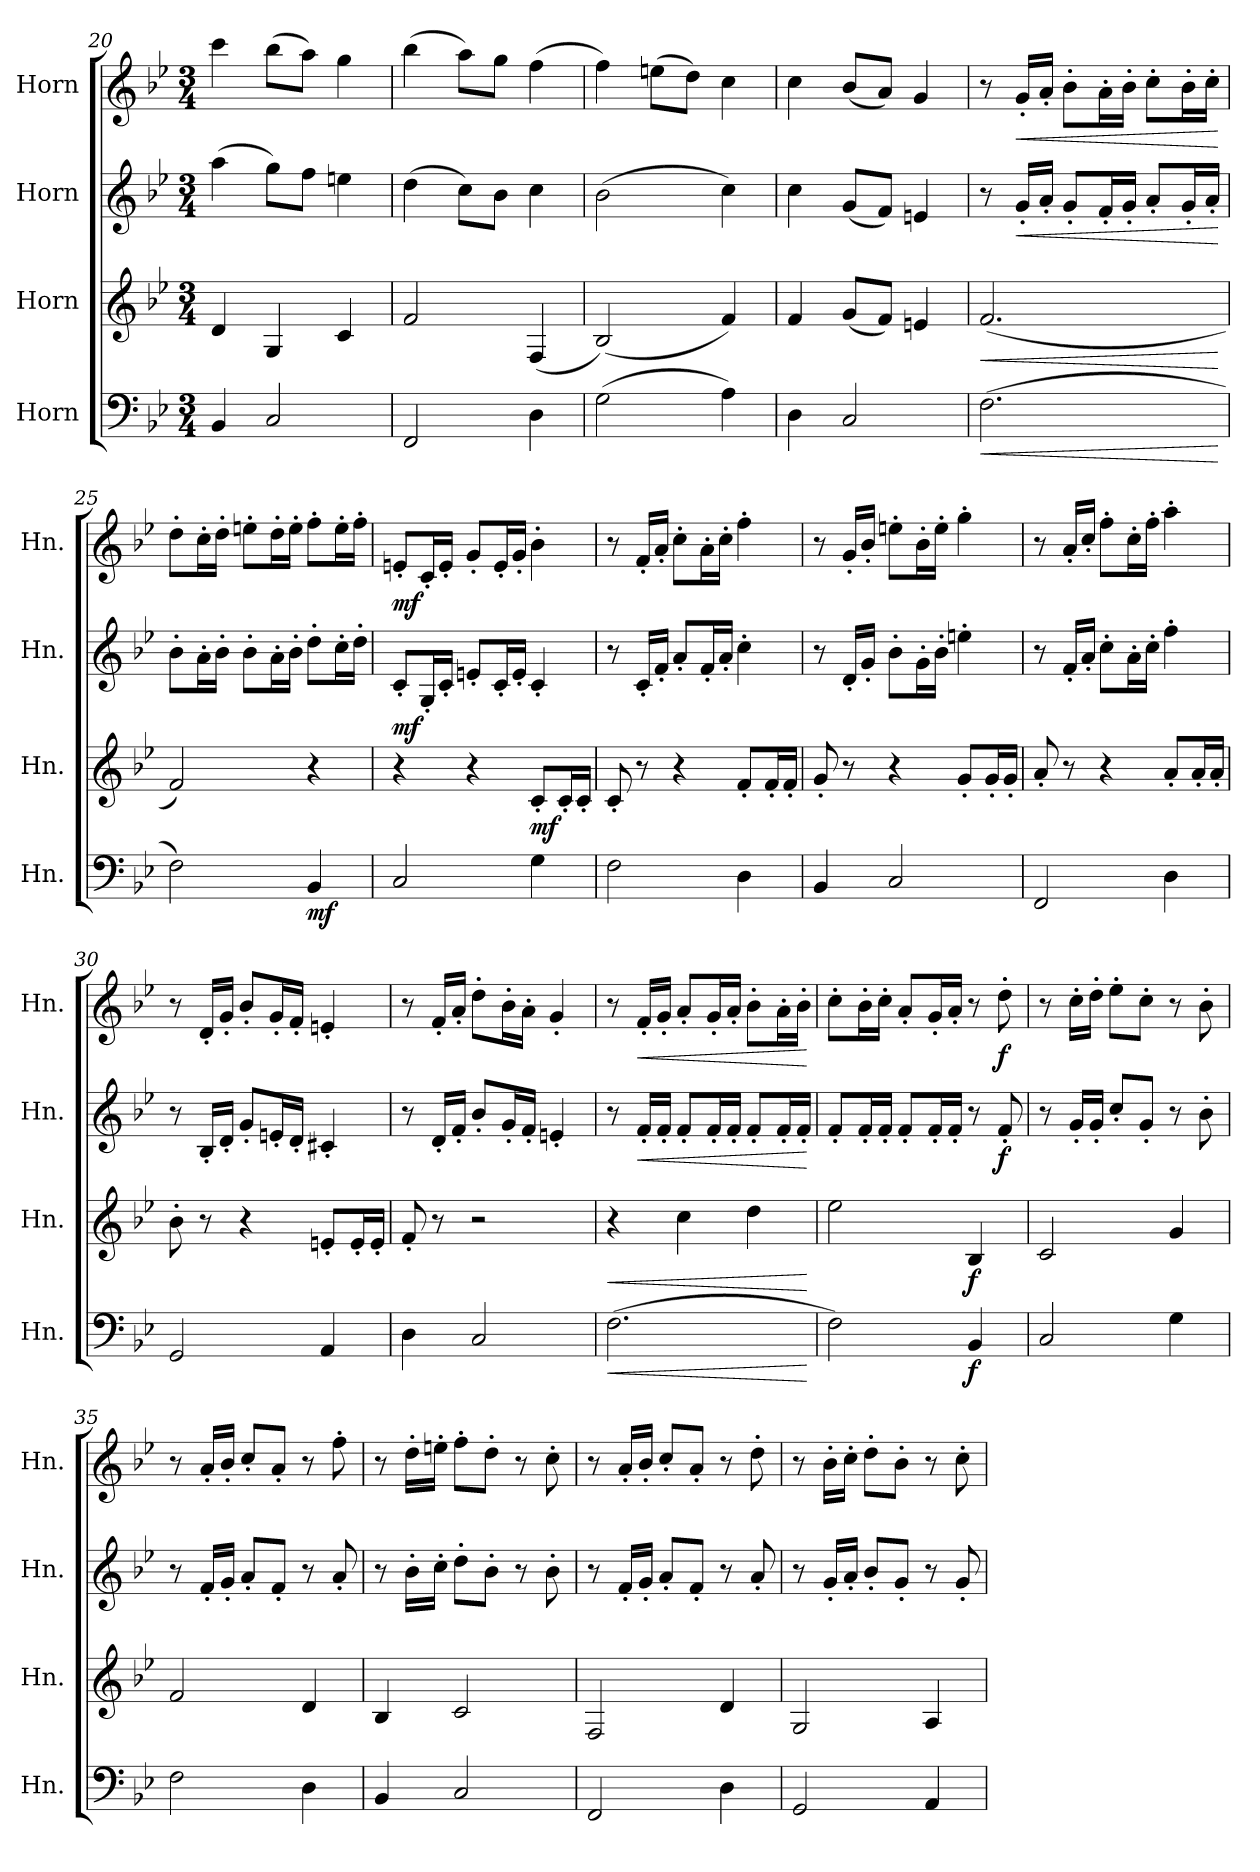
**kern	**dynam	**kern	**dynam	**kern	**dynam	**kern	**dynam
*part4	*part4	*part3	*part3	*part2	*part2	*part1	*part1
*staff4	*staff4	*staff3	*staff3	*staff2	*staff2	*staff1	*staff1
*I"Horn	*	*I"Horn	*	*I"Horn	*	*I"Horn	*
*I'Hn.	*	*I'Hn.	*	*I'Hn.	*	*I'Hn.	*
*clefF4	*	*clefG2	*	*clefG2	*	*clefG2	*
*ITrd4c7	*	*ITrd4c7	*	*ITrd4c7	*	*ITrd4c7	*
*k[b-e-a-]	*	*k[b-e-a-]	*	*k[b-e-a-]	*	*k[b-e-a-]	*
*E-:	*	*E-:	*	*E-:	*	*E-:	*
*M3/4	*	*M3/4	*	*M3/4	*	*M3/4	*
=20	=20	=20	=20	=20	=20	=20	=20
4EE-/	.	4G/	.	(4dd\	.	4ff\	.
2FF/	.	4C/	.	8cc\L)	.	(8ee-\L	.
.	.	.	.	8b-\J	.	8dd\J)	.
.	.	4F/	.	4an\	.	4cc\	.
=21	=21	=21	=21	=21	=21	=21	=21
2BBB-/	.	2B-/	.	(4g\	.	(4ee-\	.
.	.	.	.	8f\L)	.	8dd\L)	.
.	.	.	.	8e-\J	.	8cc\J	.
4GG\	.	(4BB-/	.	4f\	.	(4b-\	.
!!LO:PB:g=z
=22	=22	=22	=22	=22	=22	=22	=22
(2C\	.	(2E-/)	.	(2e-\	.	4b-\)	.
.	.	.	.	.	.	(8an\L	.
.	.	.	.	.	.	8g\J)	.
4D\)	.	4B-/)	.	4f\)	.	4f\	.
=23	=23	=23	=23	=23	=23	=23	=23
4GG\	.	4B-/	.	4f\	.	4f\	.
2FF/	.	(8c/L	.	(8c/L	.	(8e-/L	.
.	.	8B-/J)	.	8B-/J)	.	8d/J)	.
.	.	4An/	.	4An/	.	4c/	.
=24	=24	=24	=24	=24	=24	=24	=24
!	!LO:HP:b	!	!LO:HP:b	!	!	!	!
(2.BB-\	<	(2.B-/	<	8r	.	8r	.
!	!	!	!	!	!LO:HP:b	!	!LO:HP:b
.	.	.	.	16c'/LL	<	16c'/LL	<
.	.	.	.	16d'/JJ	.	16d'/JJ	.
.	.	.	.	8c'/L	.	8e-'\L	.
.	.	.	.	16B-'/L	.	16d'\L	.
.	.	.	.	16c'/JJ	.	16e-'\JJ	.
.	.	.	.	8d'/L	.	8f'\L	.
.	.	.	.	16c'/L	.	16e-'\L	.
.	.	.	.	16d'/JJ	.	16f'\JJ	.
.	[	.	[	.	[	.	[
=25	=25	=25	=25	=25	=25	=25	=25
2BB-\)	.	2B-/)	.	8e-'\L	.	8g'\L	.
.	.	.	.	16d'\L	.	16f'\L	.
.	.	.	.	16e-'\JJ	.	16g'\JJ	.
.	.	.	.	8e-'\L	.	8an'\L	.
.	.	.	.	16d'\L	.	16g'\L	.
.	.	.	.	16e-'\JJ	.	16a'\JJ	.
!	!LO:DY:b	!	!	!	!	!	!
4EE-/	mf	4r	.	8g'\L	.	8b-'\L	.
.	.	.	.	16f'\L	.	16a'\L	.
.	.	.	.	16g'\JJ	.	16b-'\JJ	.
=26	=26	=26	=26	=26	=26	=26	=26
!	!	!	!	!	!LO:DY:b	!	!LO:DY:b
2FF/	.	4r	.	8F'/L	mf	8An'/L	mf
.	.	.	.	16C'/L	.	16F'/L	.
.	.	.	.	16F'/JJ	.	16A'/JJ	.
.	.	4r	.	8An'/L	.	8c'/L	.
.	.	.	.	16F'/L	.	16A'/L	.
.	.	.	.	16A'/JJ	.	16c'/JJ	.
!	!	!	!LO:DY:b	!	!	!	!
4C\	.	8F'/L	mf	4F'/	.	4e-'\	.
.	.	16F'/L	.	.	.	.	.
.	.	16F'/JJ	.	.	.	.	.
!!LO:LB:g=z
=27	=27	=27	=27	=27	=27	=27	=27
2BB-\	.	8F'/	.	8r	.	8r	.
.	.	8r	.	16F'/LL	.	16B-'/LL	.
.	.	.	.	16B-'/JJ	.	16d'/JJ	.
.	.	4r	.	8d'/L	.	8f'\L	.
.	.	.	.	16B-'/L	.	16d'\L	.
.	.	.	.	16d'/JJ	.	16f'\JJ	.
4GG\	.	8B-'/L	.	4f'\	.	4b-'\	.
.	.	16B-'/L	.	.	.	.	.
.	.	16B-'/JJ	.	.	.	.	.
=28	=28	=28	=28	=28	=28	=28	=28
4EE-/	.	8c'/	.	8r	.	8r	.
.	.	8r	.	16G'/LL	.	16c'/LL	.
.	.	.	.	16c'/JJ	.	16e-'/JJ	.
2FF/	.	4r	.	8e-'\L	.	8an'\L	.
.	.	.	.	16c'\L	.	16e-'\L	.
.	.	.	.	16e-'\JJ	.	16a'\JJ	.
.	.	8c'/L	.	4an'\	.	4cc'\	.
.	.	16c'/L	.	.	.	.	.
.	.	16c'/JJ	.	.	.	.	.
=29	=29	=29	=29	=29	=29	=29	=29
2BBB-/	.	8d'/	.	8r	.	8r	.
.	.	8r	.	16B-'/LL	.	16d'/LL	.
.	.	.	.	16d'/JJ	.	16f'/JJ	.
.	.	4r	.	8f'\L	.	8b-'\L	.
.	.	.	.	16d'\L	.	16f'\L	.
.	.	.	.	16f'\JJ	.	16b-'\JJ	.
4GG\	.	8d'/L	.	4b-'\	.	4dd'\	.
.	.	16d'/L	.	.	.	.	.
.	.	16d'/JJ	.	.	.	.	.
=30	=30	=30	=30	=30	=30	=30	=30
2CC/	.	8e-'\	.	8r	.	8r	.
.	.	8r	.	16E-'/LL	.	16G'/LL	.
.	.	.	.	16G'/JJ	.	16c'/JJ	.
.	.	4r	.	8c'/L	.	8e-'/L	.
.	.	.	.	16An'/L	.	16c'/L	.
.	.	.	.	16G'/JJ	.	16B-'/JJ	.
4DD/	.	8An'/L	.	4F#X'/	.	4An'/	.
.	.	16A'/L	.	.	.	.	.
.	.	16A'/JJ	.	.	.	.	.
!!LO:LB:g=z
=31	=31	=31	=31	=31	=31	=31	=31
4GG\	.	8B-'/	.	8r	.	8r	.
.	.	8r	.	16G'/LL	.	16B-'/LL	.
.	.	.	.	16B-'/JJ	.	16d'/JJ	.
2FF/	.	2r	.	8e-'/L	.	8g'\L	.
.	.	.	.	16c'/L	.	16e-'\L	.
.	.	.	.	16B-'/JJ	.	16d'\JJ	.
.	.	.	.	4An'/	.	4c'/	.
=32	=32	=32	=32	=32	=32	=32	=32
!	!LO:HP:b	!	!LO:HP:b	!	!	!	!
(2.BB-\	<	4r	<	8r	.	8r	.
!	!	!	!	!	!LO:HP:b	!	!LO:HP:b
.	.	.	.	16B-'/LL	<	16B-'/LL	<
.	.	.	.	16B-'/JJ	.	16c'/JJ	.
.	.	4f\	.	8B-'/L	.	8d'/L	.
.	.	.	.	16B-'/L	.	16c'/L	.
.	.	.	.	16B-'/JJ	.	16d'/JJ	.
.	.	4g\	.	8B-'/L	.	8e-'\L	.
.	.	.	.	16B-'/L	.	16d'\L	.
.	.	.	.	16B-'/JJ	.	16e-'\JJ	.
.	[	.	[	.	[	.	[
=33	=33	=33	=33	=33	=33	=33	=33
2BB-\)	.	2a-\	.	8B-'/L	.	8f'\L	.
.	.	.	.	16B-'/L	.	16e-'\L	.
.	.	.	.	16B-'/JJ	.	16f'\JJ	.
.	.	.	.	8B-'/L	.	8d'/L	.
.	.	.	.	16B-'/L	.	16c'/L	.
.	.	.	.	16B-'/JJ	.	16d'/JJ	.
!	!LO:DY:b	!	!LO:DY:b	!	!	!	!
4EE-/	f	4E-/	f	8r	.	8r	.
!	!	!	!	!	!LO:DY:b	!	!LO:DY:b
.	.	.	.	8B-'/	f	8g'\	f
=34	=34	=34	=34	=34	=34	=34	=34
2FF/	.	2F/	.	8r	.	8r	.
.	.	.	.	16c'/LL	.	16f'\LL	.
.	.	.	.	16c'/JJ	.	16g'\JJ	.
.	.	.	.	8f'/L	.	8a-'\L	.
.	.	.	.	8c'/J	.	8f'\J	.
4C\	.	4c/	.	8r	.	8r	.
.	.	.	.	8e-'\	.	8e-'\	.
=35	=35	=35	=35	=35	=35	=35	=35
2BB-\	.	2B-/	.	8r	.	8r	.
.	.	.	.	16B-'/LL	.	16d'/LL	.
.	.	.	.	16c'/JJ	.	16e-'/JJ	.
.	.	.	.	8d'/L	.	8f'/L	.
.	.	.	.	8B-'/J	.	8d'/J	.
4GG\	.	4G/	.	8r	.	8r	.
.	.	.	.	8d'/	.	8b-'\	.
!!LO:PB:g=z
=36	=36	=36	=36	=36	=36	=36	=36
4EE-/	.	4E-/	.	8r	.	8r	.
.	.	.	.	16e-'\LL	.	16g'\LL	.
.	.	.	.	16f'\JJ	.	16an'\JJ	.
2FF/	.	2F/	.	8g'\L	.	8b-'\L	.
.	.	.	.	8e-'\J	.	8g'\J	.
.	.	.	.	8r	.	8r	.
.	.	.	.	8e-'\	.	8f'\	.
=37	=37	=37	=37	=37	=37	=37	=37
2BBB-/	.	2BB-/	.	8r	.	8r	.
.	.	.	.	16B-'/LL	.	16d'/LL	.
.	.	.	.	16c'/JJ	.	16e-'/JJ	.
.	.	.	.	8d'/L	.	8f'/L	.
.	.	.	.	8B-'/J	.	8d'/J	.
4GG\	.	4G/	.	8r	.	8r	.
.	.	.	.	8d'/	.	8g'\	.
=38	=38	=38	=38	=38	=38	=38	=38
2CC/	.	2C/	.	8r	.	8r	.
.	.	.	.	16c'/LL	.	16e-'\LL	.
.	.	.	.	16d'/JJ	.	16f'\JJ	.
.	.	.	.	8e-'/L	.	8g'\L	.
.	.	.	.	8c'/J	.	8e-'\J	.
4DD/	.	4D/	.	8r	.	8r	.
.	.	.	.	8c'/	.	8f'\	.
=	=	=	=	=	=	=	=
*-	*-	*-	*-	*-	*-	*-	*-
